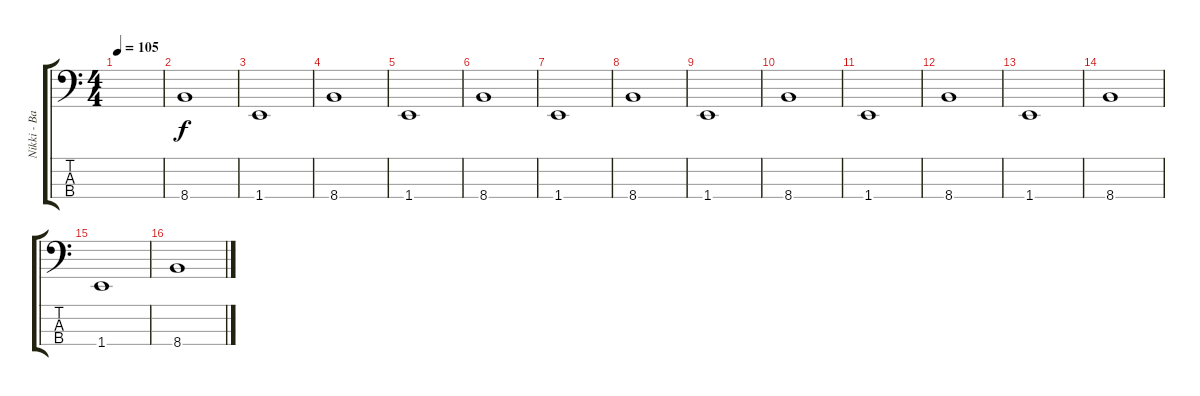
\track ("Nikki - Bass" "Nikki - Ba") {instrument electricbassfinger}
\staff {score tabs}
\tuning (Gb2 Db2 Ab1 Eb1) {hide}
\ts (4 4)
\tempo 105
\clef f4
\ks c
|
8.4.1 |
1.4.1 |
8.4.1 |
1.4.1 |
8.4.1 |
1.4.1 |
8.4.1 |
1.4.1 |
8.4.1 |
1.4.1 |
8.4.1 |
1.4.1 |
8.4.1 |
1.4.1 |
8.4.1
